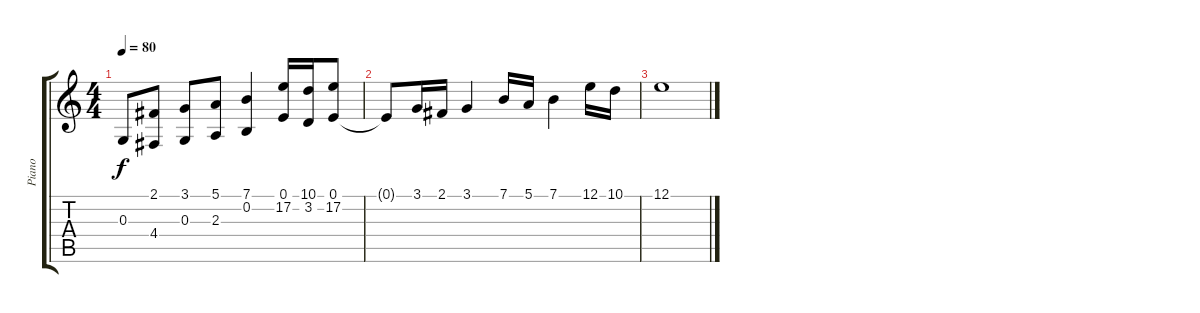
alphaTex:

\track ("Piano" "Piano") {instrument acousticgrandpiano}
\staff {score tabs}
\tuning (E4 B3 G3 D3 A2 E2) {hide}
\ts (4 4)
\tempo 80
\clef g2
\ks c
0.3{t}.8{dy f} (2.1 4.4).8 (3.1 0.3).8 (5.1 2.3).8 (7.1 0.2).4 (0.1 17.2).16 (10.1 3.2).16 (0.1 17.2).8 |
0.1{t}.8 3.1.16 2.1.16 3.1.4 7.1.16 5.1.16 7.1.4 12.1.16 10.1.16 |
12.1.1
